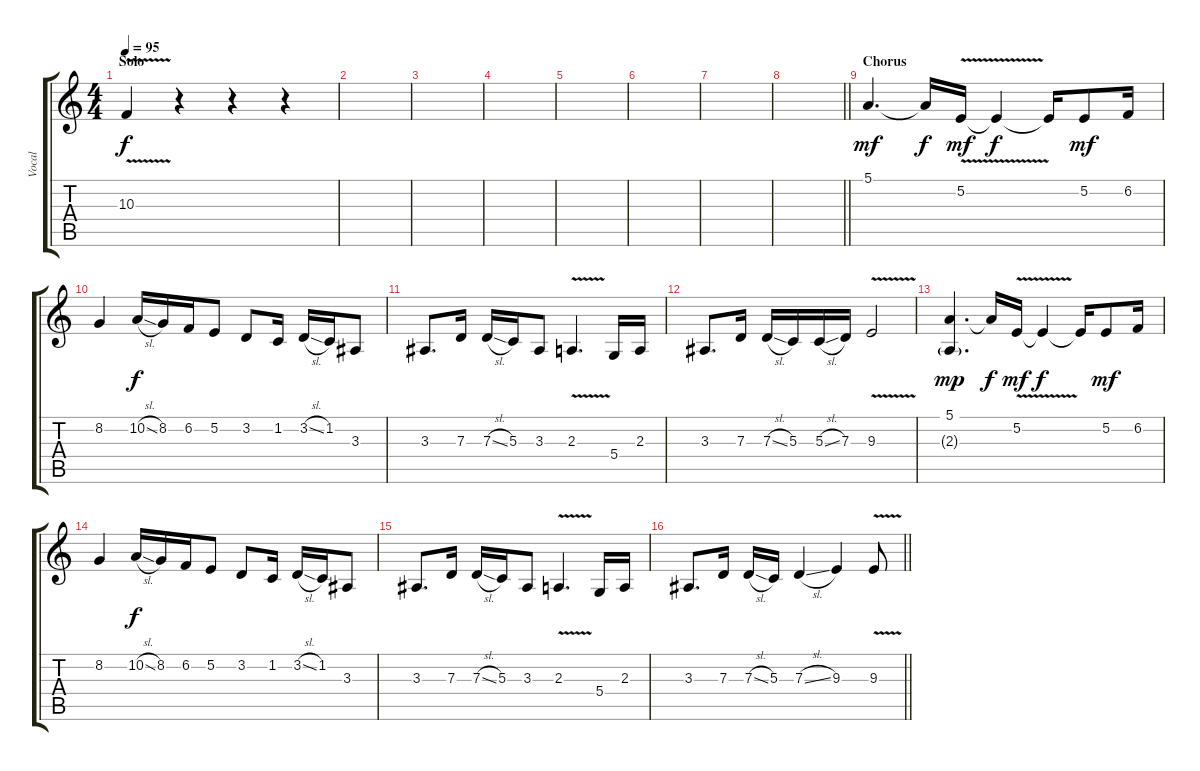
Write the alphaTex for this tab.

\track ("Vocal" "Vocal") {instrument lead2sawtooth}
\staff {score tabs}
\tuning (E4 B3 G3 D3 A2 E2) {hide}
\ts (4 4)
\section ("" "Solo")
\tempo 95
\clef g2
\ks c
10.3{v}.4{dy f} r.4 r.4 r.4 |
|
|
|
|
|
|
\barLineRight lightlight
|
\section ("" "Chorus")
5.1.4{d dy mf} 5.1{t}.16{dy f} 5.2{v}.16{dy mf} 5.2{t}.4{dy f} 5.2{t}.16 5.2.8{dy mf} 6.2.16 |
8.2.4 10.2{sl}.16{dy f} 8.2.16 6.2.16 5.2.8 3.2.8 1.2.16 3.2{sl}.16 1.2.16 3.3.8 |
3.3.8{d} 7.3.16 7.3{sl}.16 5.3.16 3.3.8 2.3{v}.4{d} 5.4.16 2.3.16 |
3.3.8{d} 7.3.16 7.3{sl}.16 5.3.16 5.3{sl}.16 7.3.16 9.3{v}.2 |
(5.1 2.3{g}).4{d dy mp} 5.1{t}.16{dy f} 5.2{v}.16{dy mf} 5.2{t}.4{dy f} 5.2{t}.16 5.2.8{dy mf} 6.2.16 |
8.2.4 10.2{sl}.16{dy f} 8.2.16 6.2.16 5.2.8 3.2.8 1.2.16 3.2{sl}.16 1.2.16 3.3.8 |
3.3.8{d} 7.3.16 7.3{sl}.16 5.3.16 3.3.8 2.3{v}.4{d} 5.4.16 2.3.16 |
\barLineRight lightlight
3.3.8{d} 7.3.16 7.3{sl}.16 5.3.16 7.3{sl}.4 9.3.4 9.3{v}.8
